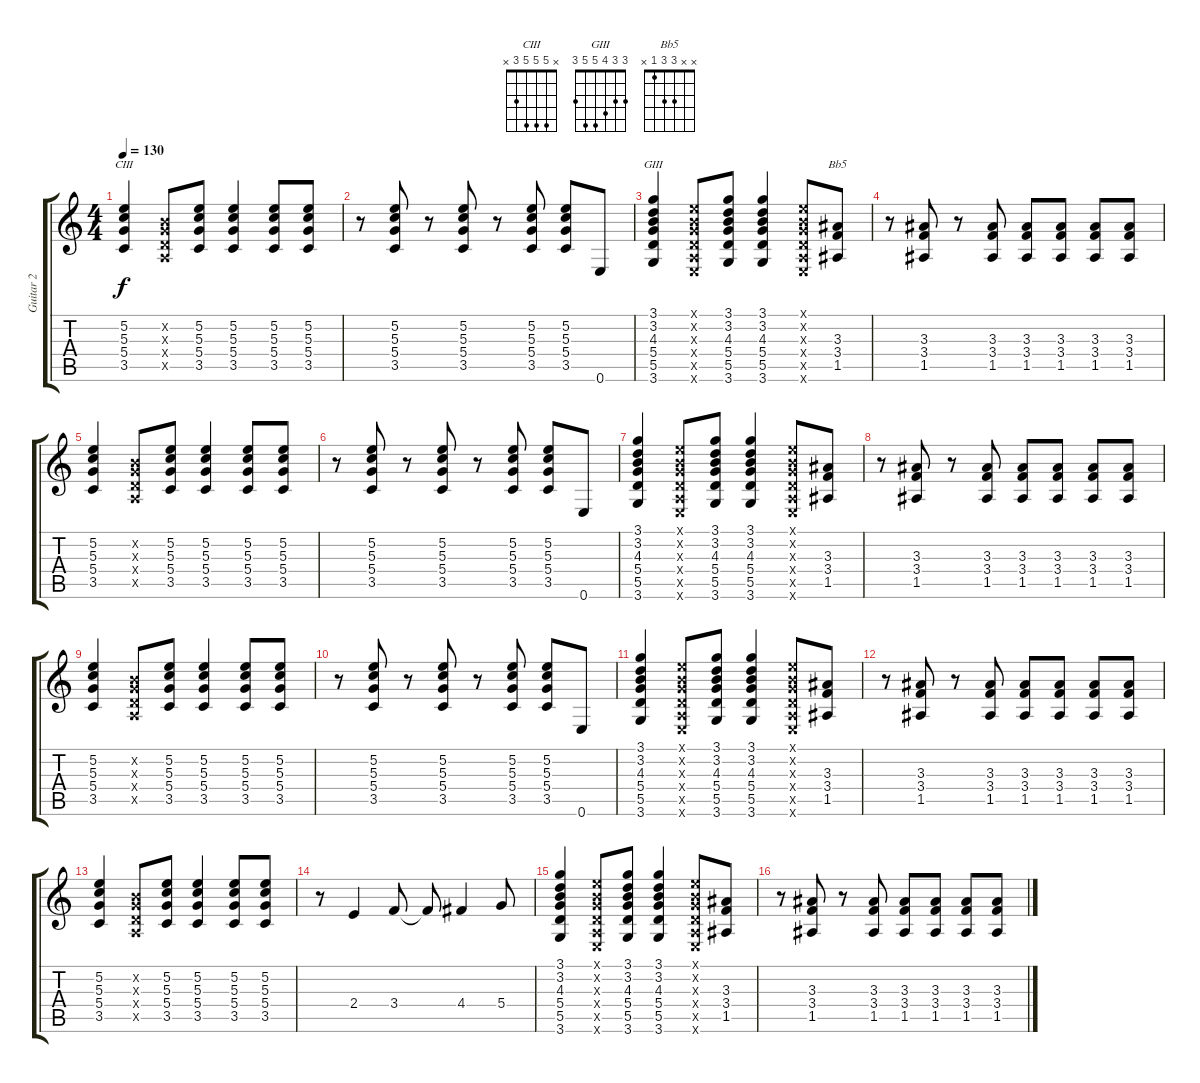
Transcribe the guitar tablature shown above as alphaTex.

\track ("Guitar 2" "Guitar 2") {instrument electricguitarjazz}
\staff {score tabs}
\tuning (E4 B3 G3 D3 A2 E2) {hide}
\chord ("CIII" x 5 5 5 3 x)
\chord ("GIII" 3 3 4 5 5 3)
\chord ("Bb5" x x 3 3 1 x)
\ts (4 4)
\tempo 130
\clef g2
\ks c
(5.2 5.3 5.4 3.5).4{ch "CIII" dy f} (0.2{x} 0.3{x} 0.4{x} 0.5{x}).8 (5.2 5.3 5.4 3.5).8 (5.2 5.3 5.4 3.5).4 (5.2 5.3 5.4 3.5).8 (5.2 5.3 5.4 3.5).8 |
r.8 (5.2 5.3 5.4 3.5).8 r.8 (5.2 5.3 5.4 3.5).8 r.8 (5.2 5.3 5.4 3.5).8 (5.2 5.3 5.4 3.5).8 0.6.8 |
(3.1 3.2 4.3 5.4 5.5 3.6).4{ch "GIII"} (0.1{x} 0.2{x} 0.3{x} 0.4{x} 0.5{x} 0.6{x}).8 (3.1 3.2 4.3 5.4 5.5 3.6).8 (3.1 3.2 4.3 5.4 5.5 3.6).4 (0.1{x} 0.2{x} 0.3{x} 0.4{x} 0.5{x} 0.6{x}).8 (3.3 3.4 1.5).8{ch "Bb5"} |
r.8 (3.3 3.4 1.5).8 r.8 (3.3 3.4 1.5).8 (3.3 3.4 1.5).8 (3.3 3.4 1.5).8 (3.3 3.4 1.5).8 (3.3 3.4 1.5).8 |
(5.2 5.3 5.4 3.5).4 (0.2{x} 0.3{x} 0.4{x} 0.5{x}).8 (5.2 5.3 5.4 3.5).8 (5.2 5.3 5.4 3.5).4 (5.2 5.3 5.4 3.5).8 (5.2 5.3 5.4 3.5).8 |
r.8 (5.2 5.3 5.4 3.5).8 r.8 (5.2 5.3 5.4 3.5).8 r.8 (5.2 5.3 5.4 3.5).8 (5.2 5.3 5.4 3.5).8 0.6.8 |
(3.1 3.2 4.3 5.4 5.5 3.6).4 (0.1{x} 0.2{x} 0.3{x} 0.4{x} 0.5{x} 0.6{x}).8 (3.1 3.2 4.3 5.4 5.5 3.6).8 (3.1 3.2 4.3 5.4 5.5 3.6).4 (0.1{x} 0.2{x} 0.3{x} 0.4{x} 0.5{x} 0.6{x}).8 (3.3 3.4 1.5).8 |
r.8 (3.3 3.4 1.5).8 r.8 (3.3 3.4 1.5).8 (3.3 3.4 1.5).8 (3.3 3.4 1.5).8 (3.3 3.4 1.5).8 (3.3 3.4 1.5).8 |
(5.2 5.3 5.4 3.5).4 (0.2{x} 0.3{x} 0.4{x} 0.5{x}).8 (5.2 5.3 5.4 3.5).8 (5.2 5.3 5.4 3.5).4 (5.2 5.3 5.4 3.5).8 (5.2 5.3 5.4 3.5).8 |
r.8 (5.2 5.3 5.4 3.5).8 r.8 (5.2 5.3 5.4 3.5).8 r.8 (5.2 5.3 5.4 3.5).8 (5.2 5.3 5.4 3.5).8 0.6.8 |
(3.1 3.2 4.3 5.4 5.5 3.6).4 (0.1{x} 0.2{x} 0.3{x} 0.4{x} 0.5{x} 0.6{x}).8 (3.1 3.2 4.3 5.4 5.5 3.6).8 (3.1 3.2 4.3 5.4 5.5 3.6).4 (0.1{x} 0.2{x} 0.3{x} 0.4{x} 0.5{x} 0.6{x}).8 (3.3 3.4 1.5).8 |
r.8 (3.3 3.4 1.5).8 r.8 (3.3 3.4 1.5).8 (3.3 3.4 1.5).8 (3.3 3.4 1.5).8 (3.3 3.4 1.5).8 (3.3 3.4 1.5).8 |
(5.2 5.3 5.4 3.5).4 (0.2{x} 0.3{x} 0.4{x} 0.5{x}).8 (5.2 5.3 5.4 3.5).8 (5.2 5.3 5.4 3.5).4 (5.2 5.3 5.4 3.5).8 (5.2 5.3 5.4 3.5).8 |
r.8 2.4.4 3.4.8 3.4{t}.8 4.4.4 5.4.8 |
(3.1 3.2 4.3 5.4 5.5 3.6).4 (0.1{x} 0.2{x} 0.3{x} 0.4{x} 0.5{x} 0.6{x}).8 (3.1 3.2 4.3 5.4 5.5 3.6).8 (3.1 3.2 4.3 5.4 5.5 3.6).4 (0.1{x} 0.2{x} 0.3{x} 0.4{x} 0.5{x} 0.6{x}).8 (3.3 3.4 1.5).8 |
r.8 (3.3 3.4 1.5).8 r.8 (3.3 3.4 1.5).8 (3.3 3.4 1.5).8 (3.3 3.4 1.5).8 (3.3 3.4 1.5).8 (3.3 3.4 1.5).8
